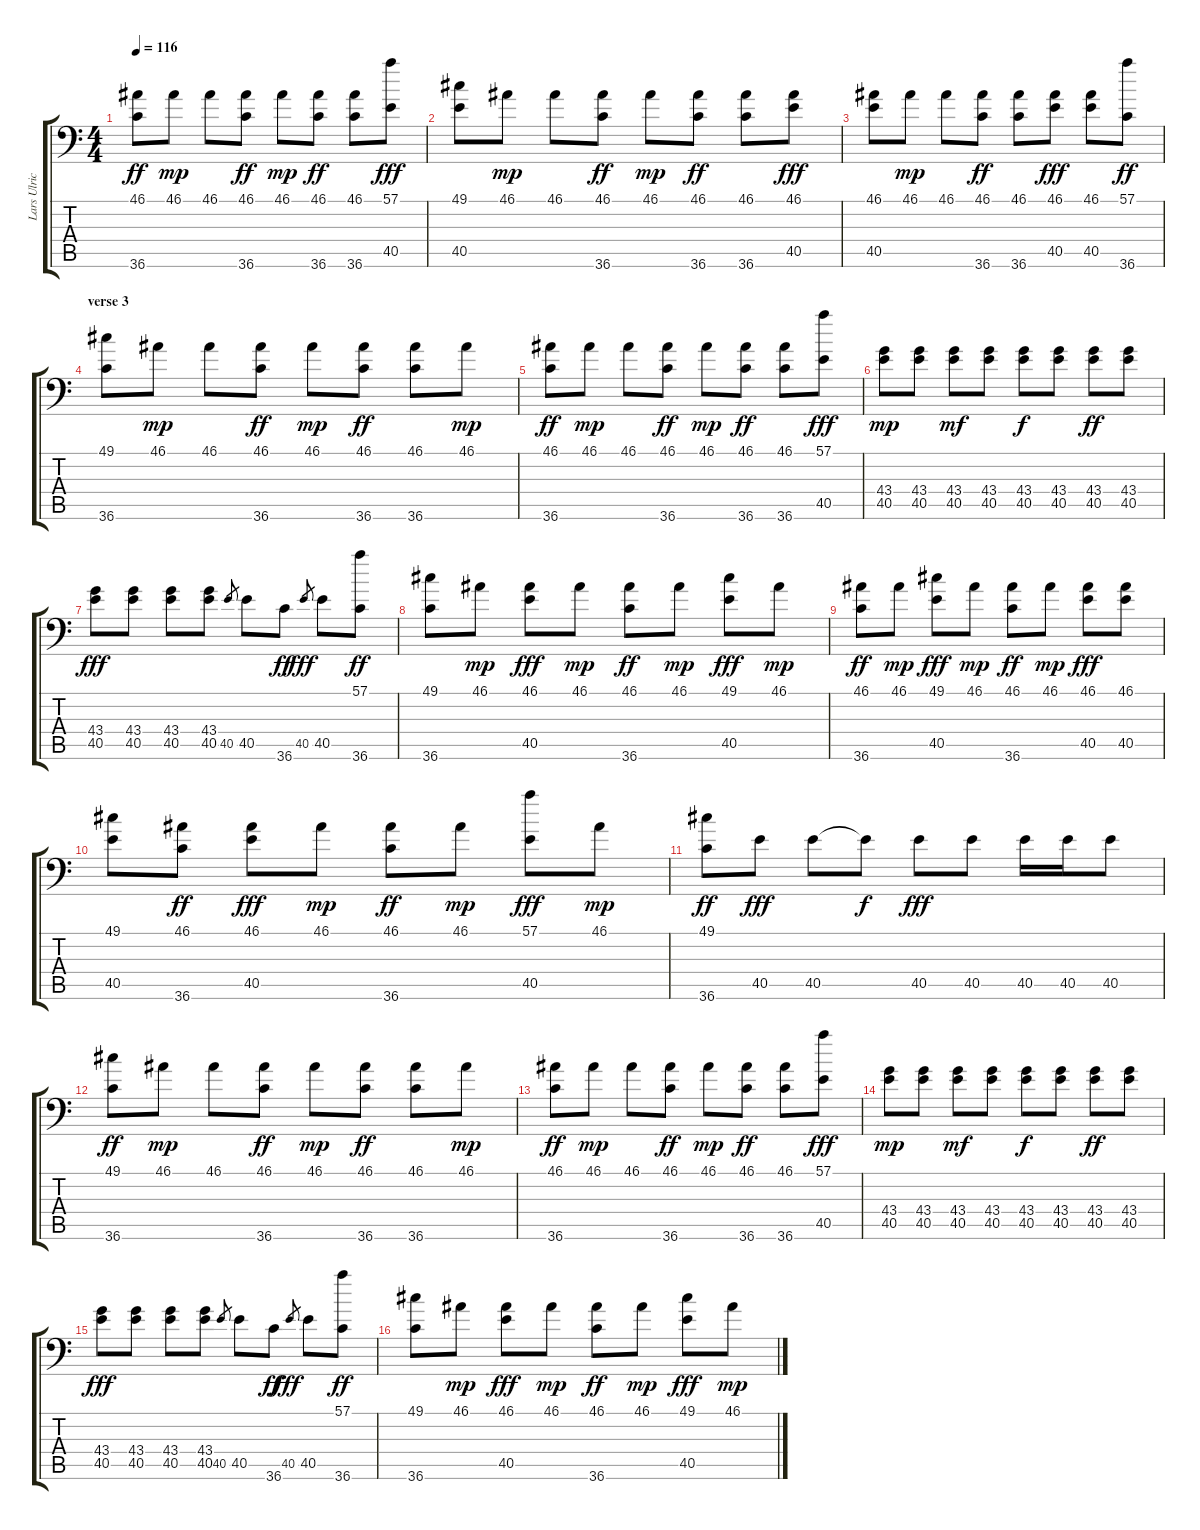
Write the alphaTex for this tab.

\track ("Lars Ulrich (Drums)" "Lars Ulric") {instrument acousticgrandpiano}
\staff {score tabs}
\tuning (C-1 C-1 C-1 C-1 C-1 C-1) {hide}
\ts (4 4)
\tempo 116
\clef f4
\ks c
(46.1 36.6).8{dy ff} 46.1.8{dy mp} 46.1.8 (46.1 36.6).8{dy ff} 46.1.8{dy mp} (46.1 36.6).8{dy ff} (46.1 36.6).8 (57.1 40.5).8{dy fff} |
(49.1 40.5).8 46.1.8{dy mp} 46.1.8 (46.1 36.6).8{dy ff} 46.1.8{dy mp} (46.1 36.6).8{dy ff} (46.1 36.6).8 (46.1 40.5).8{dy fff} |
(46.1 40.5).8 46.1.8{dy mp} 46.1.8 (46.1 36.6).8{dy ff} (46.1 36.6).8 (46.1 40.5).8{dy fff} (46.1 40.5).8 (57.1 36.6).8{dy ff} |
\section ("" "verse 3")
(49.1 36.6).8 46.1.8{dy mp} 46.1.8 (46.1 36.6).8{dy ff} 46.1.8{dy mp} (46.1 36.6).8{dy ff} (46.1 36.6).8 46.1.8{dy mp} |
(46.1 36.6).8{dy ff} 46.1.8{dy mp} 46.1.8 (46.1 36.6).8{dy ff} 46.1.8{dy mp} (46.1 36.6).8{dy ff} (46.1 36.6).8 (57.1 40.5).8{dy fff} |
(43.4 40.5).8{dy mp} (43.4 40.5).8 (43.4 40.5).8{dy mf} (43.4 40.5).8 (43.4 40.5).8{dy f} (43.4 40.5).8 (43.4 40.5).8{dy ff} (43.4 40.5).8 |
(43.4 40.5).8{dy fff} (43.4 40.5).8 (43.4 40.5).8 (43.4 40.5).8 40.5.8{gr} 40.5.8 36.6.8{dy ff} 40.5.8{gr dy fff} 40.5.8 (57.1 36.6).8{dy ff} |
(49.1 36.6).8 46.1.8{dy mp} (46.1 40.5).8{dy fff} 46.1.8{dy mp} (46.1 36.6).8{dy ff} 46.1.8{dy mp} (49.1 40.5).8{dy fff} 46.1.8{dy mp} |
(46.1 36.6).8{dy ff} 46.1.8{dy mp} (49.1 40.5).8{dy fff} 46.1.8{dy mp} (46.1 36.6).8{dy ff} 46.1.8{dy mp} (46.1 40.5).8{dy fff} (46.1 40.5).8 |
(49.1 40.5).8 (46.1 36.6).8{dy ff} (46.1 40.5).8{dy fff} 46.1.8{dy mp} (46.1 36.6).8{dy ff} 46.1.8{dy mp} (57.1 40.5).8{dy fff} 46.1.8{dy mp} |
(49.1 36.6).8{dy ff} 40.5.8{dy fff} 40.5.8 40.5{t}.8{dy f} 40.5.8{dy fff} 40.5.8 40.5.16 40.5.16 40.5.8 |
(49.1 36.6).8{dy ff} 46.1.8{dy mp} 46.1.8 (46.1 36.6).8{dy ff} 46.1.8{dy mp} (46.1 36.6).8{dy ff} (46.1 36.6).8 46.1.8{dy mp} |
(46.1 36.6).8{dy ff} 46.1.8{dy mp} 46.1.8 (46.1 36.6).8{dy ff} 46.1.8{dy mp} (46.1 36.6).8{dy ff} (46.1 36.6).8 (57.1 40.5).8{dy fff} |
(43.4 40.5).8{dy mp} (43.4 40.5).8 (43.4 40.5).8{dy mf} (43.4 40.5).8 (43.4 40.5).8{dy f} (43.4 40.5).8 (43.4 40.5).8{dy ff} (43.4 40.5).8 |
(43.4 40.5).8{dy fff} (43.4 40.5).8 (43.4 40.5).8 (43.4 40.5).8 40.5.8{gr} 40.5.8 36.6.8{dy ff} 40.5.8{gr dy fff} 40.5.8 (57.1 36.6).8{dy ff} |
(49.1 36.6).8 46.1.8{dy mp} (46.1 40.5).8{dy fff} 46.1.8{dy mp} (46.1 36.6).8{dy ff} 46.1.8{dy mp} (49.1 40.5).8{dy fff} 46.1.8{dy mp}
